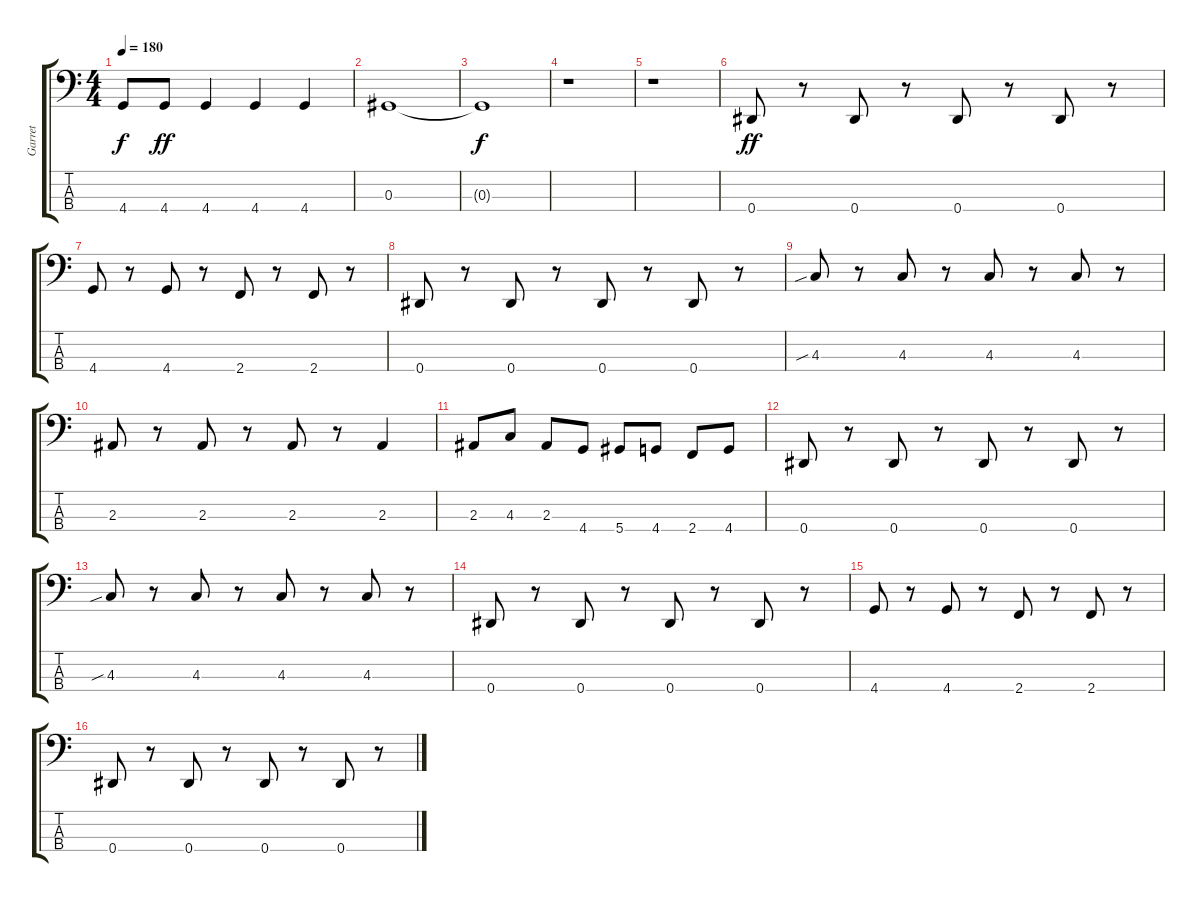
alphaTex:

\track ("Garret" "Garret") {instrument electricbasspick}
\staff {score tabs}
\tuning (Gb2 Db2 Ab1 Eb1) {hide}
\ts (4 4)
\tempo 180
\clef f4
\ks c
4.4{t}.8{dy f} 4.4.8{dy ff} 4.4.4 4.4.4 4.4.4 |
0.3.1 |
0.3{t}.1{dy f} |
r.1 |
r.1 |
0.4.8{dy ff} r.8 0.4.8 r.8 0.4.8 r.8 0.4.8 r.8 |
4.4.8 r.8 4.4.8 r.8 2.4.8 r.8 2.4.8 r.8 |
0.4.8 r.8 0.4.8 r.8 0.4.8 r.8 0.4.8 r.8 |
4.3{sib}.8 r.8 4.3.8 r.8 4.3.8 r.8 4.3.8 r.8 |
2.3.8 r.8 2.3.8 r.8 2.3.8 r.8 2.3.4 |
2.3.8 4.3.8 2.3.8 4.4.8 5.4.8 4.4.8 2.4.8 4.4.8 |
0.4.8 r.8 0.4.8 r.8 0.4.8 r.8 0.4.8 r.8 |
4.3{sib}.8 r.8 4.3.8 r.8 4.3.8 r.8 4.3.8 r.8 |
0.4.8 r.8 0.4.8 r.8 0.4.8 r.8 0.4.8 r.8 |
4.4.8 r.8 4.4.8 r.8 2.4.8 r.8 2.4.8 r.8 |
0.4.8 r.8 0.4.8 r.8 0.4.8 r.8 0.4.8 r.8
